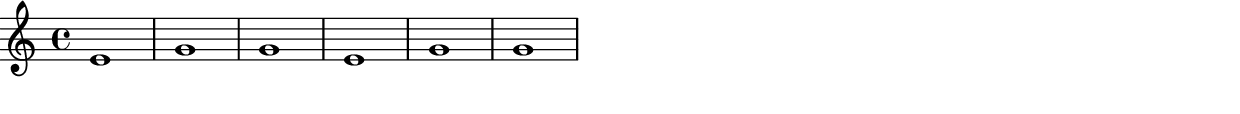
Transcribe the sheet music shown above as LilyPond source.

%% Generated by lilypond-book
%% Options: [exampleindent=10.16\mm,indent=0\mm,line-width=160\mm,paper-height=845.047\pt,paper-width=597.508\pt,papersize='(cons (* 597.508 pt) (* 845.047 pt))]
\include "lilypond-book-preamble.ly"


% ****************************************************************
% Start cut-&-pastable-section
% ****************************************************************

#(ly:set-option 'eps-box-padding 3.000000)



\paper {
  #(set-paper-size '(cons (* 597.508 pt) (* 845.047 pt)))
  indent = 0\mm
  line-width = 160\mm
  % offset the left padding, also add 1mm as lilypond creates cropped
  % images with a little space on the right
  line-width = #(- line-width (* mm  3.000000) (* mm 1))
}

\layout {
  
}




% ****************************************************************
% ly snippet:
% ****************************************************************
\sourcefilename "/lilypond-2.27.0/input/regression/repeat-dc-v-ds.ly"
\sourcefileline 0
\version "2.23.6"

\header {
  texidoc="When jumps to different targets occur simultaneously,
LilyPond ignores one and issues a warning.  Either a @emph{D.C.} or a
@emph{D.S.} instruction, but not both, is expected.  Unfolding is not
affected: this case unfolds to EGGEGG."
}

#(ly:set-option 'warning-as-error #t)
#(ly:expect-warning (ly:translate-cpp-warning-scheme
                     "conflict with event: `%s'") "dal-segno-event")
#(ly:expect-warning (ly:translate-cpp-warning-scheme
                     "discarding event: `%s'") "dal-segno-event")

piece = \new Voice \fixed c' {
  \repeat segno 2 {
    e1
    \repeat segno 2 {
      g1
    }
  }
}

\score { \piece }
\score { \unfoldRepeats \piece }



% ****************************************************************
% end ly snippet
% ****************************************************************
